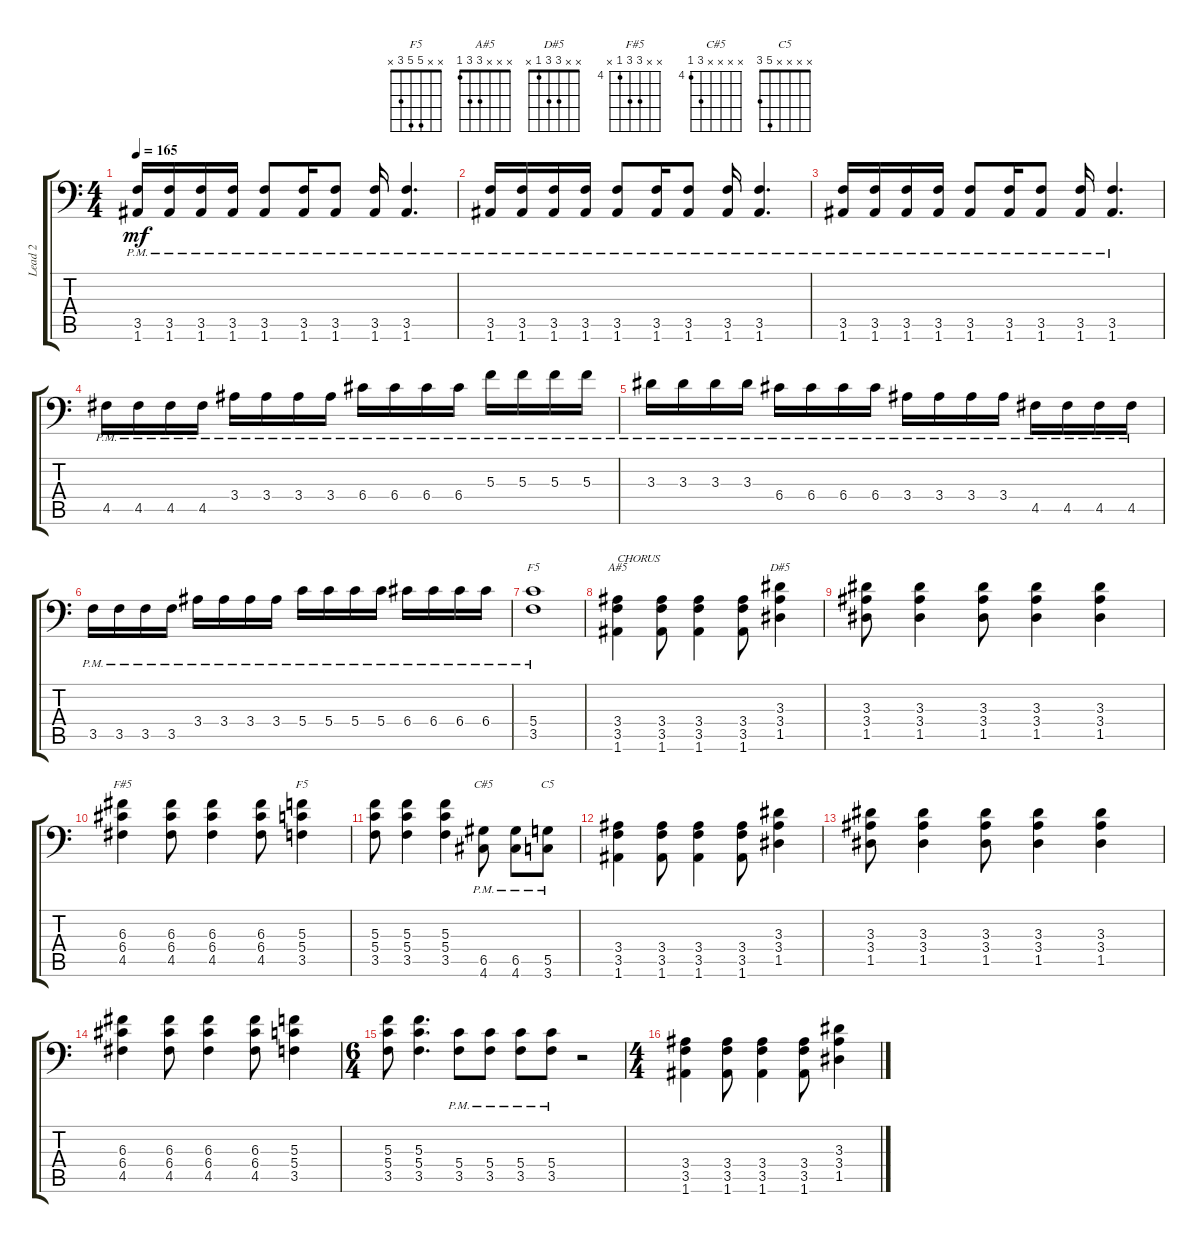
\track ("Lead 2" "Lead 2") {instrument overdrivenguitar}
\staff {score tabs}
\tuning (A3 F3 C3 G2 D2 A1) {hide}
\chord ("F5" x x x 5 3 x)
\chord ("A#5" x x x 3 3 1)
\chord ("D#5" x x 3 3 1 x)
\chord ("F#5" x x 6 6 4 x) {firstfret 4}
\chord ("F5" x x 5 5 3 x)
\chord ("C#5" x x x x 6 4) {firstfret 4}
\chord ("C5" x x x x 5 3)
\ts (4 4)
\tempo 165
\clef f4
\ks c
(3.5{pm} 1.6{pm}).16{dy mf} (3.5{pm} 1.6{pm}).16 (3.5{pm} 1.6{pm}).16 (3.5{pm} 1.6{pm}).16 (3.5{pm} 1.6{pm}).8 (3.5{pm} 1.6{pm}).16 (3.5{pm} 1.6{pm}).8 (3.5{pm} 1.6{pm}).16 (3.5{pm} 1.6{pm}).4{d} |
(3.5{pm} 1.6{pm}).16 (3.5{pm} 1.6{pm}).16 (3.5{pm} 1.6{pm}).16 (3.5{pm} 1.6{pm}).16 (3.5{pm} 1.6{pm}).8 (3.5{pm} 1.6{pm}).16 (3.5{pm} 1.6{pm}).8 (3.5{pm} 1.6{pm}).16 (3.5{pm} 1.6{pm}).4{d} |
(3.5{pm} 1.6{pm}).16 (3.5{pm} 1.6{pm}).16 (3.5{pm} 1.6{pm}).16 (3.5{pm} 1.6{pm}).16 (3.5{pm} 1.6{pm}).8 (3.5{pm} 1.6{pm}).16 (3.5{pm} 1.6{pm}).8 (3.5{pm} 1.6{pm}).16 (3.5{pm} 1.6{pm}).4{d} |
4.5{pm}.16 4.5{pm}.16 4.5{pm}.16 4.5{pm}.16 3.4{pm}.16 3.4{pm}.16 3.4{pm}.16 3.4{pm}.16 6.4{pm}.16 6.4{pm}.16 6.4{pm}.16 6.4{pm}.16 5.3{pm}.16 5.3{pm}.16 5.3{pm}.16 5.3{pm}.16 |
3.3{pm}.16 3.3{pm}.16 3.3{pm}.16 3.3{pm}.16 6.4{pm}.16 6.4{pm}.16 6.4{pm}.16 6.4{pm}.16 3.4{pm}.16 3.4{pm}.16 3.4{pm}.16 3.4{pm}.16 4.5{pm}.16 4.5{pm}.16 4.5{pm}.16 4.5{pm}.16 |
3.5{pm}.16 3.5{pm}.16 3.5{pm}.16 3.5{pm}.16 3.4{pm}.16 3.4{pm}.16 3.4{pm}.16 3.4{pm}.16 5.4{pm}.16 5.4{pm}.16 5.4{pm}.16 5.4{pm}.16 6.4{pm}.16 6.4{pm}.16 6.4{pm}.16 6.4{pm}.16 |
(5.4{pm} 3.5{pm}).1{ch "F5"} |
(3.4 3.5 1.6).4{ch "A#5" txt "CHORUS"} (3.4 3.5 1.6).8 (3.4 3.5 1.6).4 (3.4 3.5 1.6).8 (3.3 3.4 1.5).4{ch "D#5"} |
(3.3 3.4 1.5).8 (3.3 3.4 1.5).4 (3.3 3.4 1.5).8 (3.3 3.4 1.5).4 (3.3 3.4 1.5).4 |
(6.3 6.4 4.5).4{ch "F#5"} (6.3 6.4 4.5).8 (6.3 6.4 4.5).4 (6.3 6.4 4.5).8 (5.3 5.4 3.5).4{ch "F5"} |
(5.3 5.4 3.5).8 (5.3 5.4 3.5).4 (5.3 5.4 3.5).4 (6.5{pm} 4.6{pm}).8{ch "C#5"} (6.5{pm} 4.6{pm}).8 (5.5{pm} 3.6{pm}).8{ch "C5"} |
(3.4 3.5 1.6).4 (3.4 3.5 1.6).8 (3.4 3.5 1.6).4 (3.4 3.5 1.6).8 (3.3 3.4 1.5).4 |
(3.3 3.4 1.5).8 (3.3 3.4 1.5).4 (3.3 3.4 1.5).8 (3.3 3.4 1.5).4 (3.3 3.4 1.5).4 |
(6.3 6.4 4.5).4 (6.3 6.4 4.5).8 (6.3 6.4 4.5).4 (6.3 6.4 4.5).8 (5.3 5.4 3.5).4 |
\ts (6 4)
(5.3 5.4 3.5).8 (5.3 5.4 3.5).4{d} (5.4{pm} 3.5{pm}).8 (5.4{pm} 3.5{pm}).8 (5.4{pm} 3.5{pm}).8 (5.4{pm} 3.5{pm}).8 r.2 |
\ts (4 4)
(3.4 3.5 1.6).4 (3.4 3.5 1.6).8 (3.4 3.5 1.6).4 (3.4 3.5 1.6).8 (3.3 3.4 1.5).4
